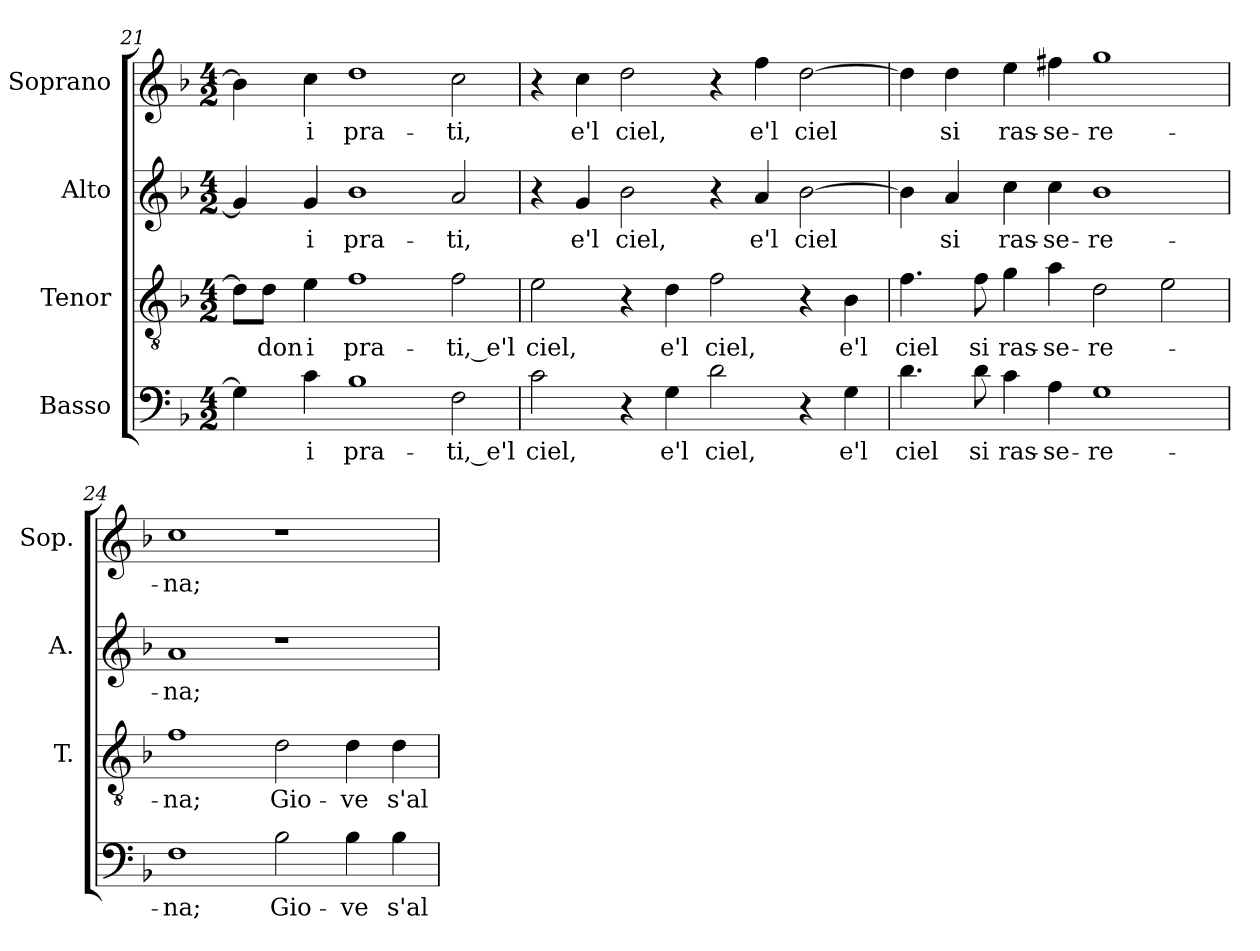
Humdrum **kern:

**kern	**text	**kern	**text	**kern	**text	**kern	**text
*part4	*part4	*part3	*part3	*part2	*part2	*part1	*part1
*staff4	*staff4	*staff3	*staff3	*staff2	*staff2	*staff1	*staff1
*I"Basso	*	*I"Tenor	*	*I"Alto	*	*I"Soprano	*
*	*	*I'T.	*	*I'A.	*	*I'Sop.	*
*clefF4	*	*clefGv2	*	*clefG2	*	*clefG2	*
*	*	*ITrd7c12	*	*	*	*	*
*k[b-]	*	*k[b-]	*	*k[b-]	*	*k[b-]	*
*F:	*	*F:	*	*F:	*	*F:	*
*M4/2	*	*M4/2	*	*M4/2	*	*M4/2	*
=21	=21	=21	=21	=21	=21	=21	=21
4Gi\]	.	8Di\L]	.	4gi/]	.	4bi\]	.
!	!	!	!LO:LY:b:color=#000000	!	!	!	!
.	.	8Di\J	-don	.	.	.	.
!	!LO:LY:b:color=#000000	!	!	!	!	!	!
!	!	!	!LO:LY:b:color=#000000	!	!	!	!
!	!	!	!	!	!LO:LY:b:color=#000000	!	!
!	!	!	!	!	!	!	!LO:LY:b:color=#000000
4ci\	i	4Ei\	i	4gi/	i	4cci\	i
!	!LO:LY:b:color=#000000	!	!	!	!	!	!
!	!	!	!LO:LY:b:color=#000000	!	!	!	!
!	!	!	!	!	!LO:LY:b:color=#000000	!	!
!	!	!	!	!	!	!	!LO:LY:b:color=#000000
1B-i	pra-	1Fi	pra-	1b-i	pra-	1ddi	pra-
!	!LO:LY:b:color=#000000	!	!	!	!	!	!
!	!	!	!LO:LY:b:color=#000000	!	!	!	!
!	!	!	!	!	!LO:LY:b:color=#000000	!	!
!	!	!	!	!	!	!	!LO:LY:b:color=#000000
2Fi\	-ti,_e'l	2Fi\	-ti,_e'l	2ai/	-ti,	2cci\	-ti,
=22	=22	=22	=22	=22	=22	=22	=22
!	!LO:LY:b:color=#000000	!	!	!	!	!	!
!	!	!	!LO:LY:b:color=#000000	!	!	!	!
2ci\	ciel,	2Ei\	ciel,	4r	.	4r	.
!	!	!	!	!	!LO:LY:b:color=#000000	!	!
!	!	!	!	!	!	!	!LO:LY:b:color=#000000
.	.	.	.	4gi/	e'l	4cci\	e'l
!	!	!	!	!	!LO:LY:b:color=#000000	!	!
!	!	!	!	!	!	!	!LO:LY:b:color=#000000
4r	.	4r	.	2b-i\	ciel,	2ddi\	ciel,
!	!LO:LY:b:color=#000000	!	!	!	!	!	!
!	!	!	!LO:LY:b:color=#000000	!	!	!	!
4Gi\	e'l	4Di\	e'l	.	.	.	.
!	!LO:LY:b:color=#000000	!	!	!	!	!	!
!	!	!	!LO:LY:b:color=#000000	!	!	!	!
2di\	ciel,	2Fi\	ciel,	4r	.	4r	.
!	!	!	!	!	!LO:LY:b:color=#000000	!	!
!	!	!	!	!	!	!	!LO:LY:b:color=#000000
.	.	.	.	4ai/	e'l	4ffi\	e'l
!	!	!	!	!	!LO:LY:b:color=#000000	!	!
!	!	!	!	!	!	!	!LO:LY:b:color=#000000
4r	.	4r	.	[>2b-i\	ciel	[>2ddi\	ciel
!	!LO:LY:b:color=#000000	!	!	!	!	!	!
!	!	!	!LO:LY:b:color=#000000	!	!	!	!
4Gi\	e'l	4BB-i\	e'l	.	.	.	.
!!LO:PB:g=z
=23	=23	=23	=23	=23	=23	=23	=23
!	!LO:LY:b:color=#000000	!	!	!	!	!	!
!	!	!	!LO:LY:b:color=#000000	!	!	!	!
4.di\	ciel	4.Fi\	ciel	4b-i\]	.	4ddi\]	.
!	!	!	!	!	!LO:LY:b:color=#000000	!	!
!	!	!	!	!	!	!	!LO:LY:b:color=#000000
.	.	.	.	4ai/	si	4ddi\	si
!	!LO:LY:b:color=#000000	!	!	!	!	!	!
!	!	!	!LO:LY:b:color=#000000	!	!	!	!
8di\	si	8Fi\	si	.	.	.	.
!	!LO:LY:b:color=#000000	!	!	!	!	!	!
!	!	!	!LO:LY:b:color=#000000	!	!	!	!
!	!	!	!	!	!LO:LY:b:color=#000000	!	!
!	!	!	!	!	!	!	!LO:LY:b:color=#000000
4ci\	ras-	4Gi\	ras-	4cci\	ras-	4eei\	ras-
!	!LO:LY:b:color=#000000	!	!	!	!	!	!
!	!	!	!LO:LY:b:color=#000000	!	!	!	!
!	!	!	!	!	!LO:LY:b:color=#000000	!	!
!	!	!	!	!	!	!	!LO:LY:b:color=#000000
4Ai\	-se-	4Ai\	-se-	4cci\	-se-	4ff#Xi\	-se-
!	!LO:LY:b:color=#000000	!	!	!	!	!	!
!	!	!	!LO:LY:b:color=#000000	!	!	!	!
!	!	!	!	!	!LO:LY:b:color=#000000	!	!
!	!	!	!	!	!	!	!LO:LY:b:color=#000000
1Gi	-re-	2Di\	-re-	1b-i	-re-	1ggi	-re-
.	.	2Ei\	.	.	.	.	.
=24	=24	=24	=24	=24	=24	=24	=24
!	!LO:LY:b:color=#000000	!	!	!	!	!	!
!	!	!	!LO:LY:b:color=#000000	!	!	!	!
!	!	!	!	!	!LO:LY:b:color=#000000	!	!
!	!	!	!	!	!	!	!LO:LY:b:color=#000000
1Fi	-na;	1Fi	-na;	1ai	-na;	1cci	-na;
!	!LO:LY:b:color=#000000	!	!	!	!	!	!
!	!	!	!LO:LY:b:color=#000000	!	!	!	!
2B-i\	Gio-	2Di\	Gio-	1r	.	1r	.
!	!LO:LY:b:color=#000000	!	!	!	!	!	!
!	!	!	!LO:LY:b:color=#000000	!	!	!	!
4B-i\	-ve	4Di\	-ve	.	.	.	.
!	!LO:LY:b:color=#000000	!	!	!	!	!	!
!	!	!	!LO:LY:b:color=#000000	!	!	!	!
4B-i\	s'al-	4Di\	s'al-	.	.	.	.
=	=	=	=	=	=	=	=
*-	*-	*-	*-	*-	*-	*-	*-
